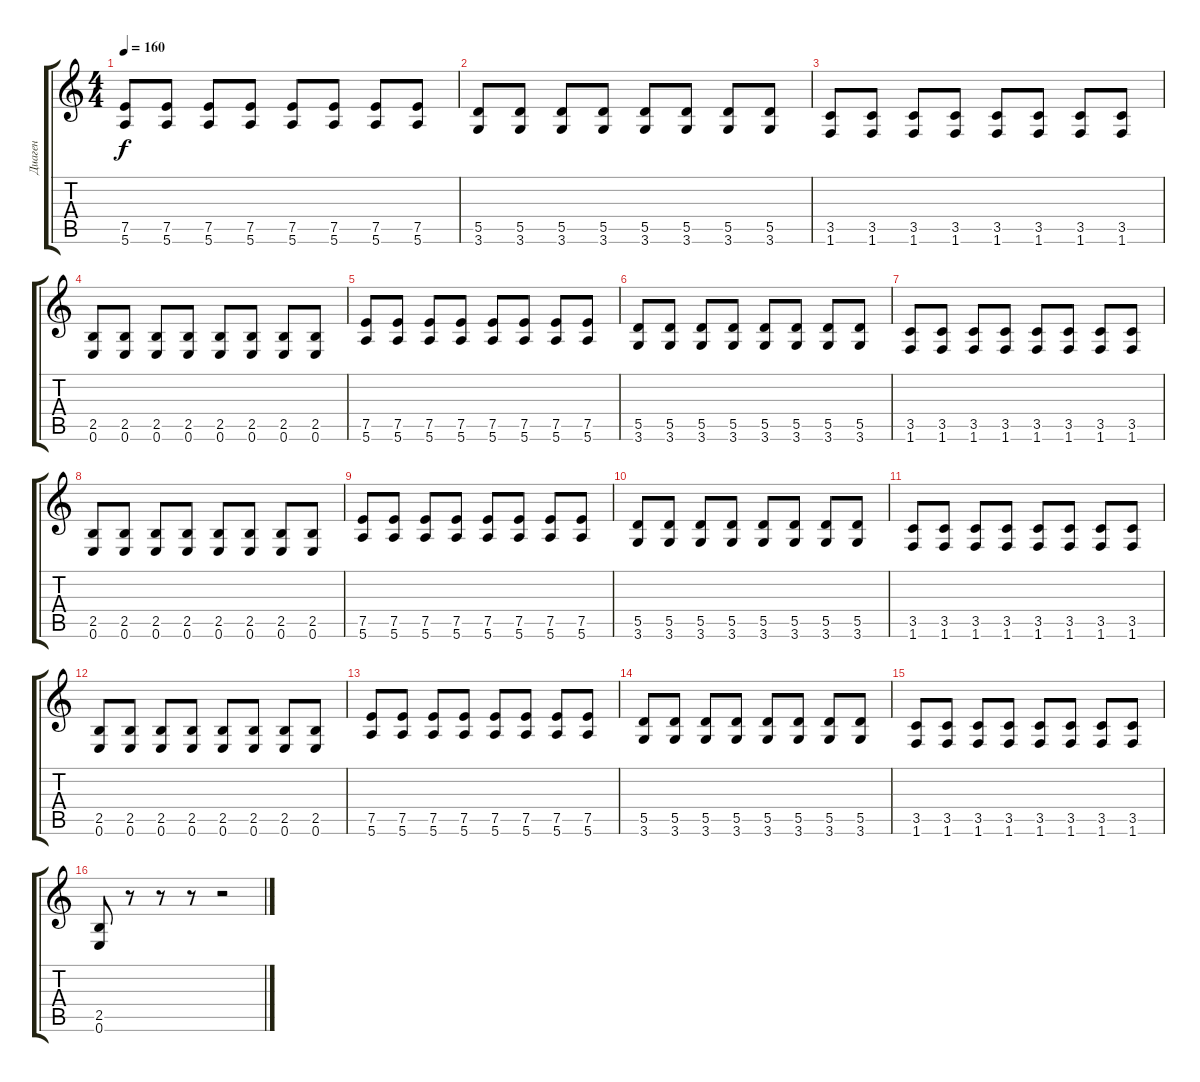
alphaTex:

\track ("Диаген" "Диаген") {instrument overdrivenguitar}
\staff {score tabs}
\tuning (E4 B3 G3 D3 A2 E2) {hide}
\ts (4 4)
\tempo 160
\clef g2
\ks c
(7.5 5.6).8{dy f} (7.5 5.6).8 (7.5 5.6).8 (7.5 5.6).8 (7.5 5.6).8 (7.5 5.6).8 (7.5 5.6).8 (7.5 5.6).8 |
(5.5 3.6).8 (5.5 3.6).8 (5.5 3.6).8 (5.5 3.6).8 (5.5 3.6).8 (5.5 3.6).8 (5.5 3.6).8 (5.5 3.6).8 |
(3.5 1.6).8 (3.5 1.6).8 (3.5 1.6).8 (3.5 1.6).8 (3.5 1.6).8 (3.5 1.6).8 (3.5 1.6).8 (3.5 1.6).8 |
(2.5 0.6).8 (2.5 0.6).8 (2.5 0.6).8 (2.5 0.6).8 (2.5 0.6).8 (2.5 0.6).8 (2.5 0.6).8 (2.5 0.6).8 |
(7.5 5.6).8 (7.5 5.6).8 (7.5 5.6).8 (7.5 5.6).8 (7.5 5.6).8 (7.5 5.6).8 (7.5 5.6).8 (7.5 5.6).8 |
(5.5 3.6).8 (5.5 3.6).8 (5.5 3.6).8 (5.5 3.6).8 (5.5 3.6).8 (5.5 3.6).8 (5.5 3.6).8 (5.5 3.6).8 |
(3.5 1.6).8 (3.5 1.6).8 (3.5 1.6).8 (3.5 1.6).8 (3.5 1.6).8 (3.5 1.6).8 (3.5 1.6).8 (3.5 1.6).8 |
(2.5 0.6).8 (2.5 0.6).8 (2.5 0.6).8 (2.5 0.6).8 (2.5 0.6).8 (2.5 0.6).8 (2.5 0.6).8 (2.5 0.6).8 |
(7.5 5.6).8 (7.5 5.6).8 (7.5 5.6).8 (7.5 5.6).8 (7.5 5.6).8 (7.5 5.6).8 (7.5 5.6).8 (7.5 5.6).8 |
(5.5 3.6).8 (5.5 3.6).8 (5.5 3.6).8 (5.5 3.6).8 (5.5 3.6).8 (5.5 3.6).8 (5.5 3.6).8 (5.5 3.6).8 |
(3.5 1.6).8 (3.5 1.6).8 (3.5 1.6).8 (3.5 1.6).8 (3.5 1.6).8 (3.5 1.6).8 (3.5 1.6).8 (3.5 1.6).8 |
(2.5 0.6).8 (2.5 0.6).8 (2.5 0.6).8 (2.5 0.6).8 (2.5 0.6).8 (2.5 0.6).8 (2.5 0.6).8 (2.5 0.6).8 |
(7.5 5.6).8 (7.5 5.6).8 (7.5 5.6).8 (7.5 5.6).8 (7.5 5.6).8 (7.5 5.6).8 (7.5 5.6).8 (7.5 5.6).8 |
(5.5 3.6).8 (5.5 3.6).8 (5.5 3.6).8 (5.5 3.6).8 (5.5 3.6).8 (5.5 3.6).8 (5.5 3.6).8 (5.5 3.6).8 |
(3.5 1.6).8 (3.5 1.6).8 (3.5 1.6).8 (3.5 1.6).8 (3.5 1.6).8 (3.5 1.6).8 (3.5 1.6).8 (3.5 1.6).8 |
(2.5 0.6).8 r.8 r.8 r.8 r.2
